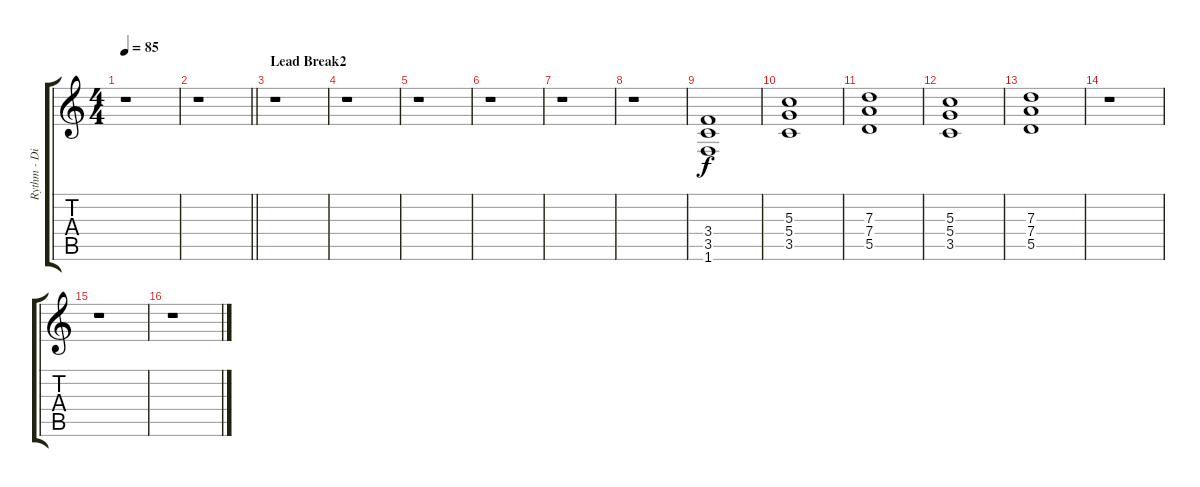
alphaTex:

\track ("Rythm - Distortion" "Rythm - Di") {instrument overdrivenguitar}
\staff {score tabs}
\tuning (E4 B3 G3 D3 A2 E2) {hide}
\ts (4 4)
\tempo 85
\clef g2
\ks c
r.1{dy f} |
\barLineRight lightlight
r.1 |
\section ("" "Lead Break2")
r.1 |
r.1 |
r.1 |
r.1 |
r.1 |
r.1 |
(3.4 3.5 1.6).1 |
(5.3 5.4 3.5).1 |
(7.3 7.4 5.5).1 |
(5.3 5.4 3.5).1 |
(7.3 7.4 5.5).1 |
r.1 |
r.1 |
r.1
